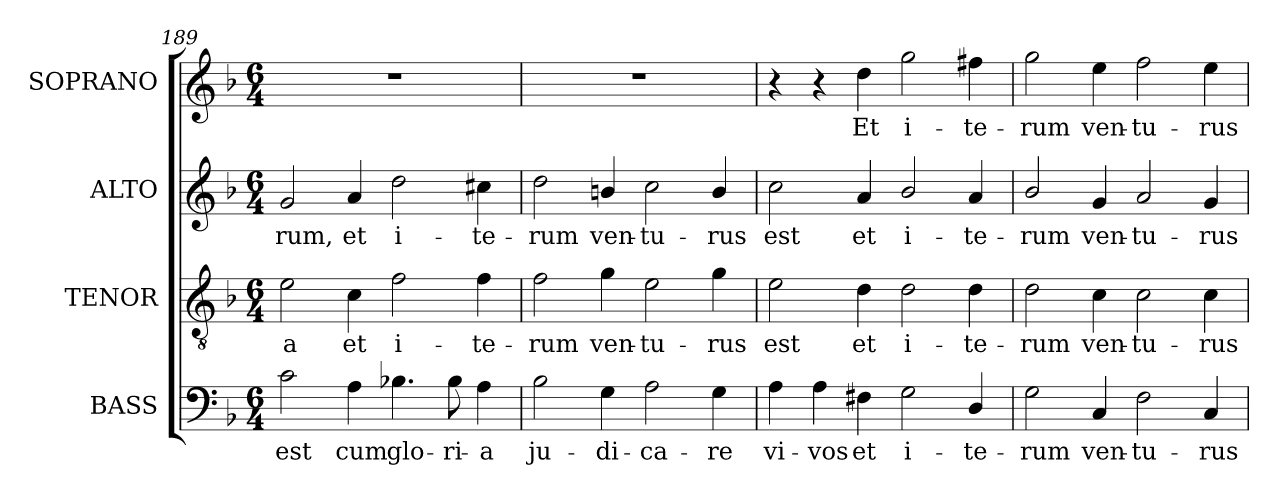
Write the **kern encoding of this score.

**kern	**text	**kern	**text	**kern	**text	**kern	**text
*part4	*part4	*part3	*part3	*part2	*part2	*part1	*part1
*staff4	*staff4	*staff3	*staff3	*staff2	*staff2	*staff1	*staff1
*I"BASS	*	*I"TENOR	*	*I"ALTO	*	*I"SOPRANO	*
*I'B.	*	*I'T.	*	*I'A.	*	*I'S.	*
!!LO:LB:g=z
*clefF4	*	*clefGv2	*	*clefG2	*	*clefG2	*
*	*	*ITrd7c12	*	*	*	*	*
*k[b-]	*	*k[b-]	*	*k[b-]	*	*k[b-]	*
*F:	*	*F:	*	*F:	*	*F:	*
*M6/4	*	*M6/4	*	*M6/4	*	*M6/4	*
=189	=189	=189	=189	=189	=189	=189	=189
!	!LO:LY:b:color=#000000	!	!	!	!	!	!
!	!	!	!LO:LY:b:color=#000000	!	!	!	!
!	!	!	!	!	!LO:LY:b:color=#000000	!LO:N:vis=1	!
2ci\	est	2Ei\	-a	2gi/	-rum,	1.r	.
!	!LO:LY:b:color=#000000	!	!	!	!	!	!
!	!	!	!LO:LY:b:color=#000000	!	!	!	!
!	!	!	!	!	!LO:LY:b:color=#000000	!	!
4Ai\	cum	4Ci\	et	4ai/	et	.	.
!	!LO:LY:b:color=#000000	!	!	!	!	!	!
!	!	!	!LO:LY:b:color=#000000	!	!	!	!
!	!	!	!	!	!LO:LY:b:color=#000000	!	!
4.B-Xi\	glo-	2Fi\	i-	2ddi\	i-	.	.
!	!LO:LY:b:color=#000000	!	!	!	!	!	!
8B-i\	-ri-	.	.	.	.	.	.
!	!LO:LY:b:color=#000000	!	!	!	!	!	!
!	!	!	!LO:LY:b:color=#000000	!	!	!	!
!	!	!	!	!	!LO:LY:b:color=#000000	!	!
4Ai\	-a	4Fi\	-te-	4cc#Xi\	-te-	.	.
=190	=190	=190	=190	=190	=190	=190	=190
!	!LO:LY:b:color=#000000	!	!	!	!	!	!
!	!	!	!LO:LY:b:color=#000000	!	!	!	!
!	!	!	!	!	!LO:LY:b:color=#000000	!LO:N:vis=1	!
2B-i\	ju-	2Fi\	-rum	2ddi\	-rum	1.r	.
!	!LO:LY:b:color=#000000	!	!	!	!	!	!
!	!	!	!LO:LY:b:color=#000000	!	!	!	!
!	!	!	!	!	!LO:LY:b:color=#000000	!	!
4Gi\	-di-	4Gi\	ven-	4bni/	ven-	.	.
!	!LO:LY:b:color=#000000	!	!	!	!	!	!
!	!	!	!LO:LY:b:color=#000000	!	!	!	!
!	!	!	!	!	!LO:LY:b:color=#000000	!	!
2Ai\	-ca-	2Ei\	-tu-	2cci\	-tu-	.	.
!	!LO:LY:b:color=#000000	!	!	!	!	!	!
!	!	!	!LO:LY:b:color=#000000	!	!	!	!
!	!	!	!	!	!LO:LY:b:color=#000000	!	!
4Gi\	-re	4Gi\	-rus	4bi/	-rus	.	.
=191	=191	=191	=191	=191	=191	=191	=191
!	!LO:LY:b:color=#000000	!	!	!	!	!	!
!	!	!	!LO:LY:b:color=#000000	!	!	!	!
!	!	!	!	!	!LO:LY:b:color=#000000	!	!
4Ai\	vi-	2Ei\	est	2cci\	est	4r	.
!	!LO:LY:b:color=#000000	!	!	!	!	!	!
4Ai\	-vos	.	.	.	.	4r	.
!	!LO:LY:b:color=#000000	!	!	!	!	!	!
!	!	!	!LO:LY:b:color=#000000	!	!	!	!
!	!	!	!	!	!LO:LY:b:color=#000000	!	!
!	!	!	!	!	!	!	!LO:LY:b:color=#000000
4F#Xi\	et	4Di\	et	4ai/	et	4ddi\	Et
!	!LO:LY:b:color=#000000	!	!	!	!	!	!
!	!	!	!LO:LY:b:color=#000000	!	!	!	!
!	!	!	!	!	!LO:LY:b:color=#000000	!	!
!	!	!	!	!	!	!	!LO:LY:b:color=#000000
2Gi\	i-	2Di\	i-	2b-i/	i-	2ggi\	i-
!	!LO:LY:b:color=#000000	!	!	!	!	!	!
!	!	!	!LO:LY:b:color=#000000	!	!	!	!
!	!	!	!	!	!LO:LY:b:color=#000000	!	!
!	!	!	!	!	!	!	!LO:LY:b:color=#000000
4Di/	-te-	4Di\	-te-	4ai/	-te-	4ff#Xi\	-te-
=192	=192	=192	=192	=192	=192	=192	=192
!	!LO:LY:b:color=#000000	!	!	!	!	!	!
!	!	!	!LO:LY:b:color=#000000	!	!	!	!
!	!	!	!	!	!LO:LY:b:color=#000000	!	!
!	!	!	!	!	!	!	!LO:LY:b:color=#000000
2Gi\	-rum	2Di\	-rum	2b-i/	-rum	2ggi\	-rum
!	!LO:LY:b:color=#000000	!	!	!	!	!	!
!	!	!	!LO:LY:b:color=#000000	!	!	!	!
!	!	!	!	!	!LO:LY:b:color=#000000	!	!
!	!	!	!	!	!	!	!LO:LY:b:color=#000000
4Ci/	ven-	4Ci\	ven-	4gi/	ven-	4eei\	ven-
!	!LO:LY:b:color=#000000	!	!	!	!	!	!
!	!	!	!LO:LY:b:color=#000000	!	!	!	!
!	!	!	!	!	!LO:LY:b:color=#000000	!	!
!	!	!	!	!	!	!	!LO:LY:b:color=#000000
2Fi\	-tu-	2Ci\	-tu-	2ai/	-tu-	2ffi\	-tu-
!	!LO:LY:b:color=#000000	!	!	!	!	!	!
!	!	!	!LO:LY:b:color=#000000	!	!	!	!
!	!	!	!	!	!LO:LY:b:color=#000000	!	!
!	!	!	!	!	!	!	!LO:LY:b:color=#000000
4Ci/	-rus	4Ci\	-rus	4gi/	-rus	4eei\	-rus
=	=	=	=	=	=	=	=
*-	*-	*-	*-	*-	*-	*-	*-
